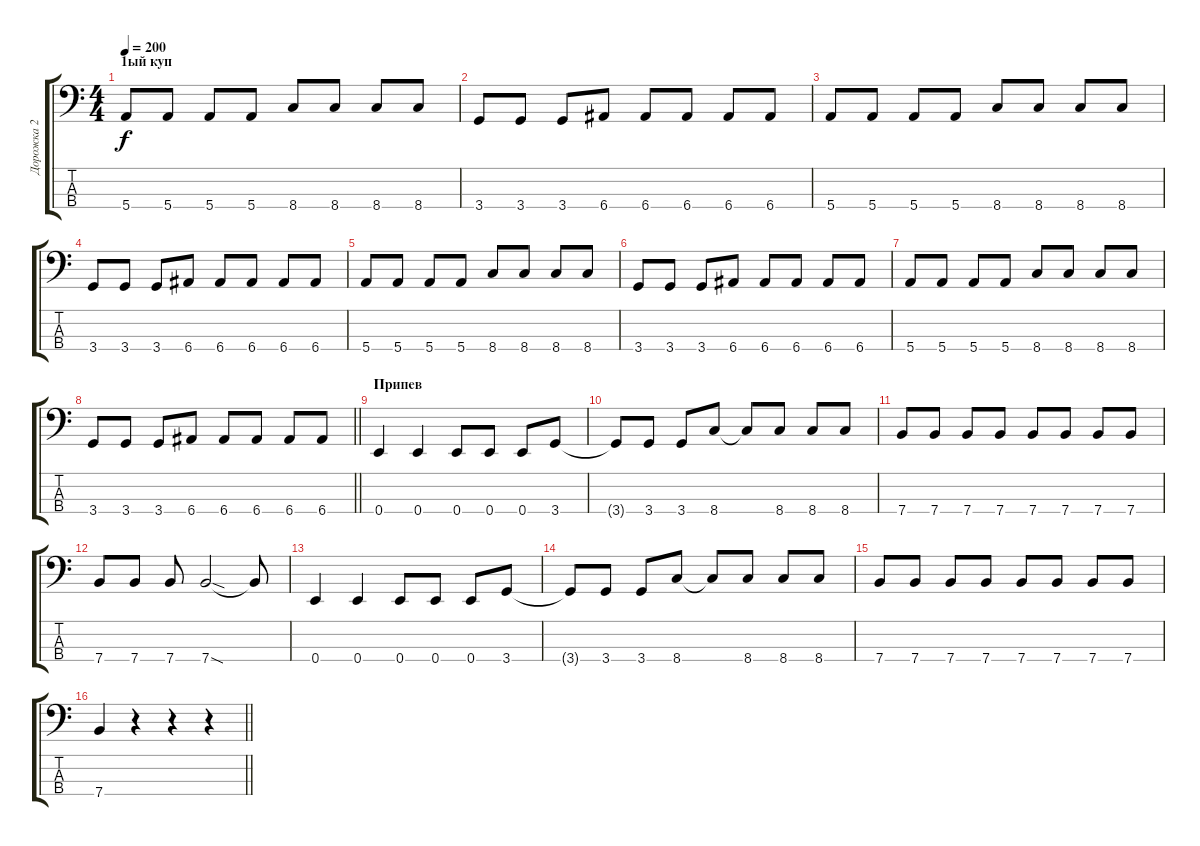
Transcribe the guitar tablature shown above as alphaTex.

\track ("Дорожка 2" "Дорожка 2") {instrument electricbasspick}
\staff {score tabs}
\tuning (G2 D2 A1 E1) {hide}
\ts (4 4)
\section ("" "1ый куп")
\tempo 200
\clef f4
\ks c
5.4.8{dy f} 5.4.8 5.4.8 5.4.8 8.4.8 8.4.8 8.4.8 8.4.8 |
3.4.8 3.4.8 3.4.8 6.4.8 6.4.8 6.4.8 6.4.8 6.4.8 |
5.4.8 5.4.8 5.4.8 5.4.8 8.4.8 8.4.8 8.4.8 8.4.8 |
3.4.8 3.4.8 3.4.8 6.4.8 6.4.8 6.4.8 6.4.8 6.4.8 |
5.4.8 5.4.8 5.4.8 5.4.8 8.4.8 8.4.8 8.4.8 8.4.8 |
3.4.8 3.4.8 3.4.8 6.4.8 6.4.8 6.4.8 6.4.8 6.4.8 |
5.4.8 5.4.8 5.4.8 5.4.8 8.4.8 8.4.8 8.4.8 8.4.8 |
\barLineRight lightlight
3.4.8 3.4.8 3.4.8 6.4.8 6.4.8 6.4.8 6.4.8 6.4.8 |
\section ("" "Припев")
0.4.4 0.4.4 0.4.8 0.4.8 0.4.8 3.4.8 |
3.4{t}.8 3.4.8 3.4.8 8.4.8 8.4{t}.8 8.4.8 8.4.8 8.4.8 |
7.4.8 7.4.8 7.4.8 7.4.8 7.4.8 7.4.8 7.4.8 7.4.8 |
7.4.8 7.4.8 7.4.8 7.4{sod}.2 7.4{t}.8 |
0.4.4 0.4.4 0.4.8 0.4.8 0.4.8 3.4.8 |
3.4{t}.8 3.4.8 3.4.8 8.4.8 8.4{t}.8 8.4.8 8.4.8 8.4.8 |
7.4.8 7.4.8 7.4.8 7.4.8 7.4.8 7.4.8 7.4.8 7.4.8 |
\barLineRight lightlight
7.4.4 r.4 r.4 r.4
